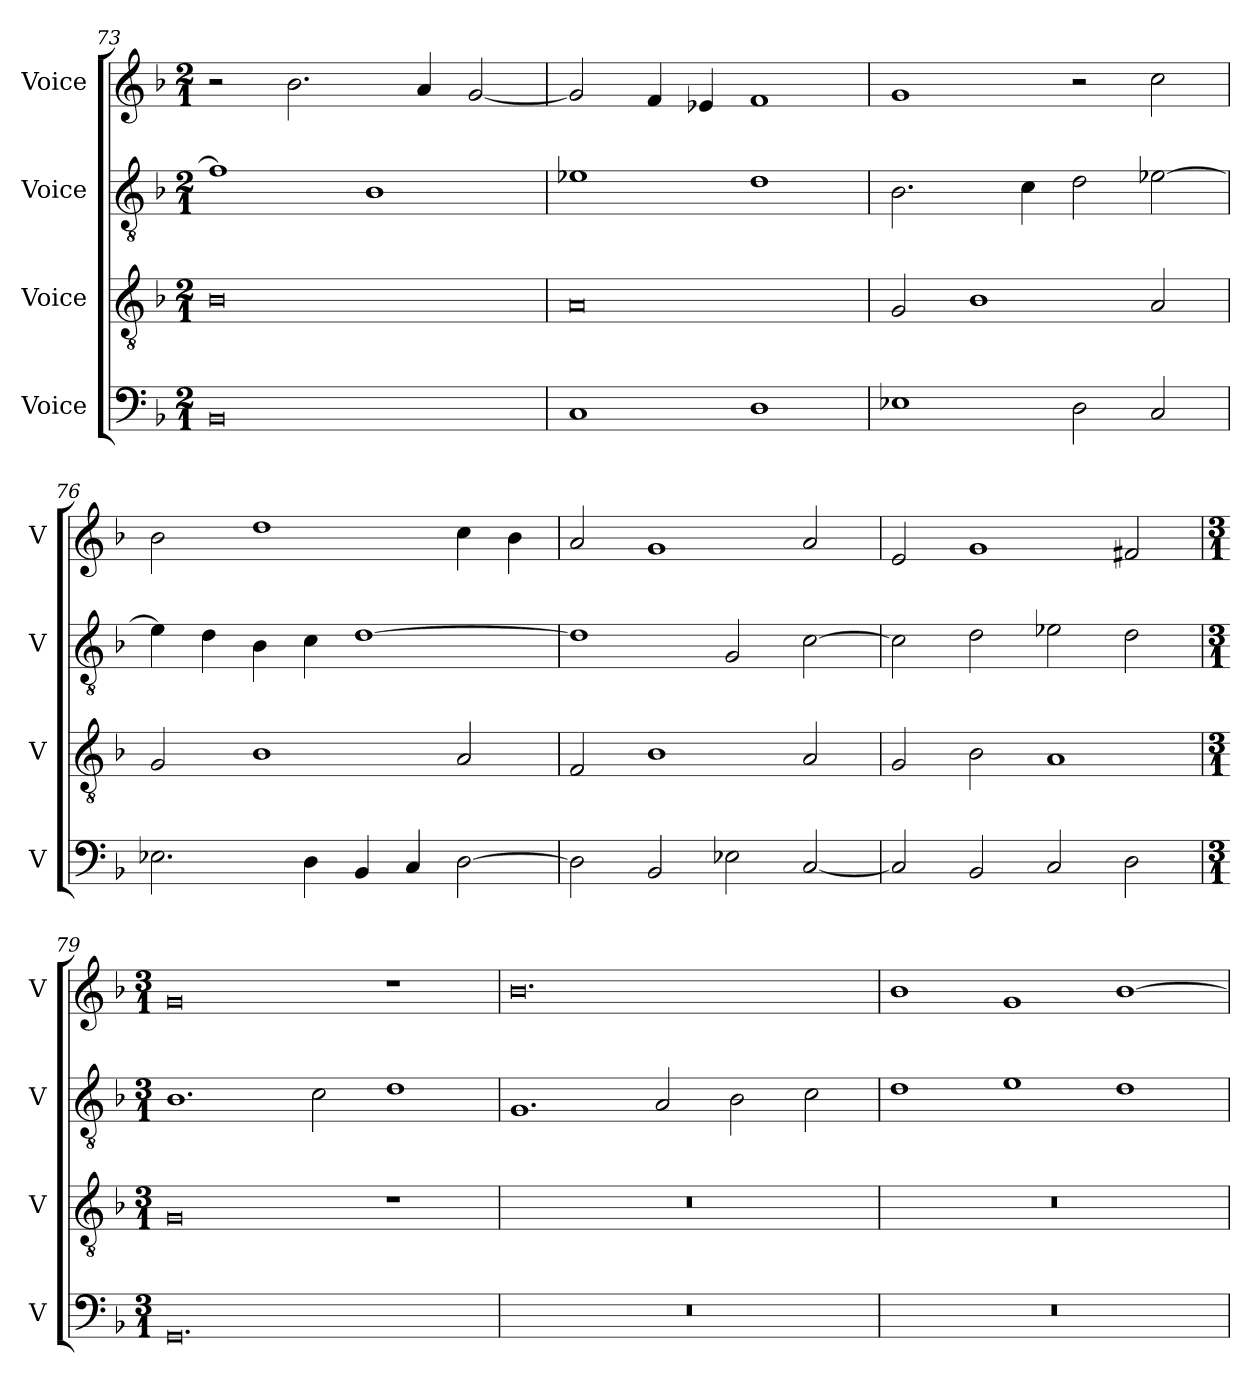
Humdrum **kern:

**kern	**kern	**kern	**kern
*part4	*part3	*part2	*part1
*staff4	*staff3	*staff2	*staff1
*I"Voice	*I"Voice	*I"Voice	*I"Voice
*I'V	*I'V	*I'V	*I'V
*clefF4	*clefGv2	*clefGv2	*clefG2
*k[b-]	*k[b-]	*k[b-]	*k[b-]
*M2/1	*M2/1	*M2/1	*M2/1
=73	=73	=73	=73
0BB-	0B-	1f]	2r
.	.	.	2.b-\
.	.	1B-	.
.	.	.	4a/
.	.	.	[2g/
=74	=74	=74	=74
1C	0A	1e-X	2g/]
.	.	.	4f/
.	.	.	4e-X/
1D	.	1d	1f
!!LO:LB:g=z
=75	=75	=75	=75
1E-X	2G/	2.B-\	1g
.	1B-	.	.
.	.	4c\	.
2D\	.	2d\	2r
2C/	2A/	[2e-X\	2cc\
=76	=76	=76	=76
2.E-X\	2G/	4e-\]	2b-\
.	.	4d\	.
.	1B-	4B-\	1dd
4D\	.	4c\	.
4BB-/	.	[1d	.
4C/	.	.	.
[2D\	2A/	.	4cc\
.	.	.	4b-\
=77	=77	=77	=77
2D\]	2F/	1d]	2a/
2BB-/	1B-	.	1g
2E-X\	.	2G/	.
[2C/	2A/	[2c\	2a/
!!LO:LB:g=z
=78	=78	=78	=78
2C/]	2G/	2c\]	2e/
2BB-/	2B-\	2d\	1g
2C/	1A	2e-X\	.
2D\	.	2d\	2f#X/
=79	=79	=79	=79
*M3/1	*M3/1	*M3/1	*M3/1
0.GG	0G	1.B-	0g
.	.	2c\	.
.	1r	1d	1r
=80	=80	=80	=80
0.r	0.r	1.G	0.b-
.	.	2A/	.
.	.	2B-\	.
.	.	2c\	.
!!LO:PB:g=z
=81	=81	=81	=81
0.r	0.r	1d	1b-
.	.	1e	1g
.	.	1d	[1b-
=	=	=	=
*-	*-	*-	*-
